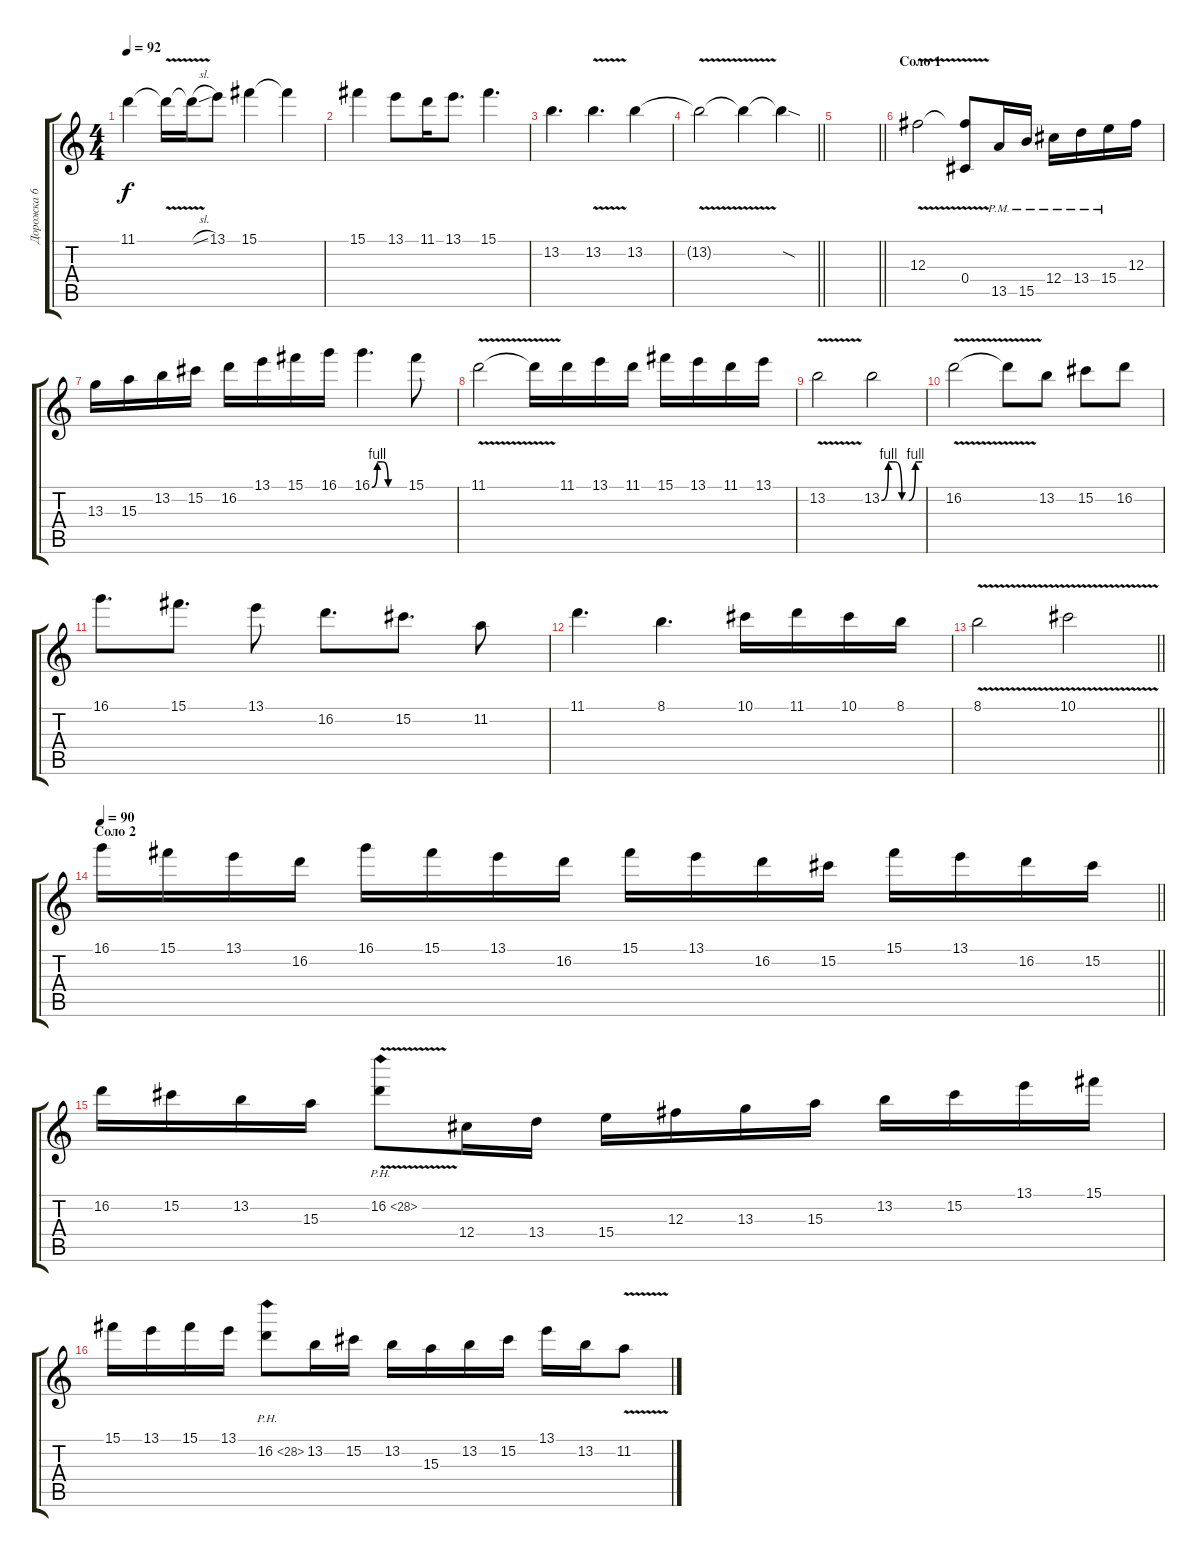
\track ("Дорожка 6" "Дорожка 6") {instrument overdrivenguitar}
\staff {score tabs}
\tuning (Eb4 Bb3 Gb3 Db3 Ab2 Eb2) {hide}
\ts (4 4)
\tempo 92
\clef g2
\ks c
11.1.4{dy f} 11.1{v t}.16 11.1{sl t}.16 13.1.8 15.1.4 15.1{t}.4 |
15.1.4 13.1.8 11.1.16 13.1.8{d} 15.1.4{d} |
13.2.4{d} 13.2{v}.4{d} 13.2.4 |
\barLineRight lightlight
13.2{v t}.2 13.2{t}.4 13.2{sod t}.4 |
\barLineRight lightlight
|
\section ("" "Соло 1")
12.3{v}.2 (12.3{t} 0.4).8 13.5{pm}.16 15.5{pm}.16 12.4{pm}.16 13.4{pm}.16 15.4{pm}.16 12.3.16 |
13.3.16 15.3.16 13.2.16 15.2.16 16.2.16 13.1.16 15.1.16 16.1.16 16.1{be (custom 0 0 10 4 20 4 30 0 60 0)}.4{d} 15.1.8 |
11.1{v}.2 11.1{t}.16 11.1.16 13.1.16 11.1.16 15.1.16 13.1.16 11.1.16 13.1.16 |
13.2{v}.2 13.2{be (custom 0 0 10 4 20 4 30 0 40 0 50 4 60 4)}.2 |
16.2{v}.2 16.2{t}.8 13.2.8 15.2.8 16.2.8 |
16.1.8{d} 15.1.8{d} 13.1.8 16.2.8{d} 15.2.8{d} 11.2.8 |
11.1.4{d} 8.1.4{d} 10.1.16 11.1.16 10.1.16 8.1.16 |
\barLineRight lightlight
8.1{v}.2 10.1{v}.2 |
\section ("" "Соло 2")
\tempo 90
\barLineRight lightlight
16.1.16 15.1.16 13.1.16 16.2.16 16.1.16 15.1.16 13.1.16 16.2.16 15.1.16 13.1.16 16.2.16 15.2.16 15.1.16 13.1.16 16.2.16 15.2.16 |
16.2.16 15.2.16 13.2.16 15.3.16 16.2{ph 12 v}.8 12.4.16 13.4.16 15.4.16 12.3.16 13.3.16 15.3.16 13.2.16 15.2.16 13.1.16 15.1.16 |
15.1.16 13.1.16 15.1.16 13.1.16 16.2{ph 12}.8 13.2.16 15.2.16 13.2.16 15.3.16 13.2.16 15.2.16 13.1.16 13.2.16 11.2{v}.8
